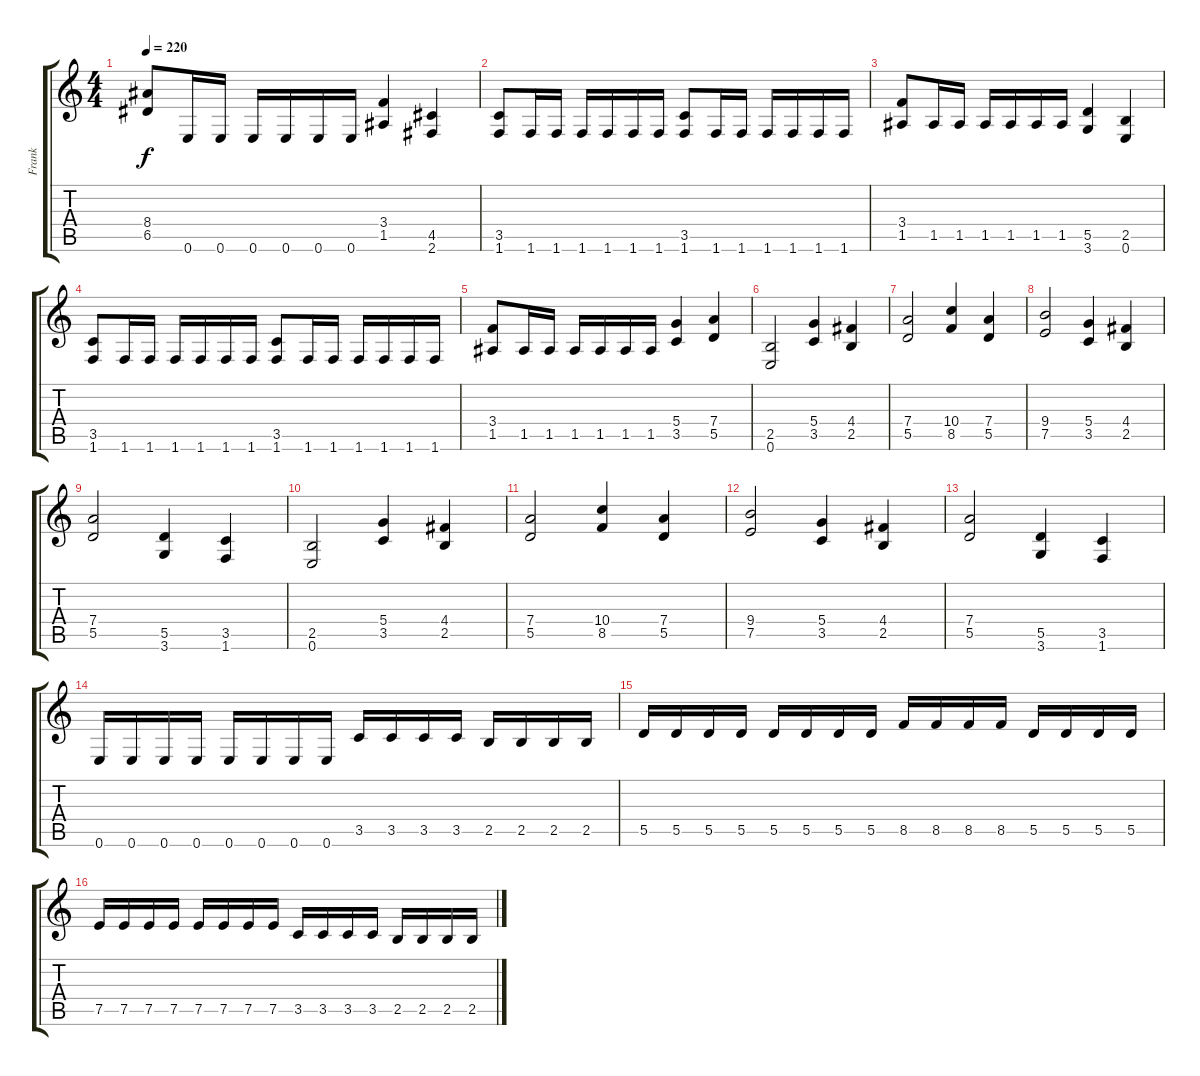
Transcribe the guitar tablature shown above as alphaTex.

\track ("Frank" "Frank") {instrument distortionguitar}
\staff {score tabs}
\tuning (E4 B3 G3 D3 A2 E2) {hide}
\ts (4 4)
\tempo 220
\clef g2
\ks c
(8.4 6.5).8{dy f} 0.6.16 0.6.16 0.6.16 0.6.16 0.6.16 0.6.16 (3.4 1.5).4 (4.5 2.6).4 |
(3.5 1.6).8 1.6.16 1.6.16 1.6.16 1.6.16 1.6.16 1.6.16 (3.5 1.6).8 1.6.16 1.6.16 1.6.16 1.6.16 1.6.16 1.6.16 |
(3.4 1.5).8 1.5.16 1.5.16 1.5.16 1.5.16 1.5.16 1.5.16 (5.5 3.6).4 (2.5 0.6).4 |
(3.5 1.6).8 1.6.16 1.6.16 1.6.16 1.6.16 1.6.16 1.6.16 (3.5 1.6).8 1.6.16 1.6.16 1.6.16 1.6.16 1.6.16 1.6.16 |
(3.4 1.5).8 1.5.16 1.5.16 1.5.16 1.5.16 1.5.16 1.5.16 (5.4 3.5).4 (7.4 5.5).4 |
(2.5 0.6).2 (5.4 3.5).4 (4.4 2.5).4 |
(7.4 5.5).2 (10.4 8.5).4 (7.4 5.5).4 |
(9.4 7.5).2 (5.4 3.5).4 (4.4 2.5).4 |
(7.4 5.5).2 (5.5 3.6).4 (3.5 1.6).4 |
(2.5 0.6).2 (5.4 3.5).4 (4.4 2.5).4 |
(7.4 5.5).2 (10.4 8.5).4 (7.4 5.5).4 |
(9.4 7.5).2 (5.4 3.5).4 (4.4 2.5).4 |
(7.4 5.5).2 (5.5 3.6).4 (3.5 1.6).4 |
0.6.16 0.6.16 0.6.16 0.6.16 0.6.16 0.6.16 0.6.16 0.6.16 3.5.16 3.5.16 3.5.16 3.5.16 2.5.16 2.5.16 2.5.16 2.5.16 |
5.5.16 5.5.16 5.5.16 5.5.16 5.5.16 5.5.16 5.5.16 5.5.16 8.5.16 8.5.16 8.5.16 8.5.16 5.5.16 5.5.16 5.5.16 5.5.16 |
7.5.16 7.5.16 7.5.16 7.5.16 7.5.16 7.5.16 7.5.16 7.5.16 3.5.16 3.5.16 3.5.16 3.5.16 2.5.16 2.5.16 2.5.16 2.5.16
